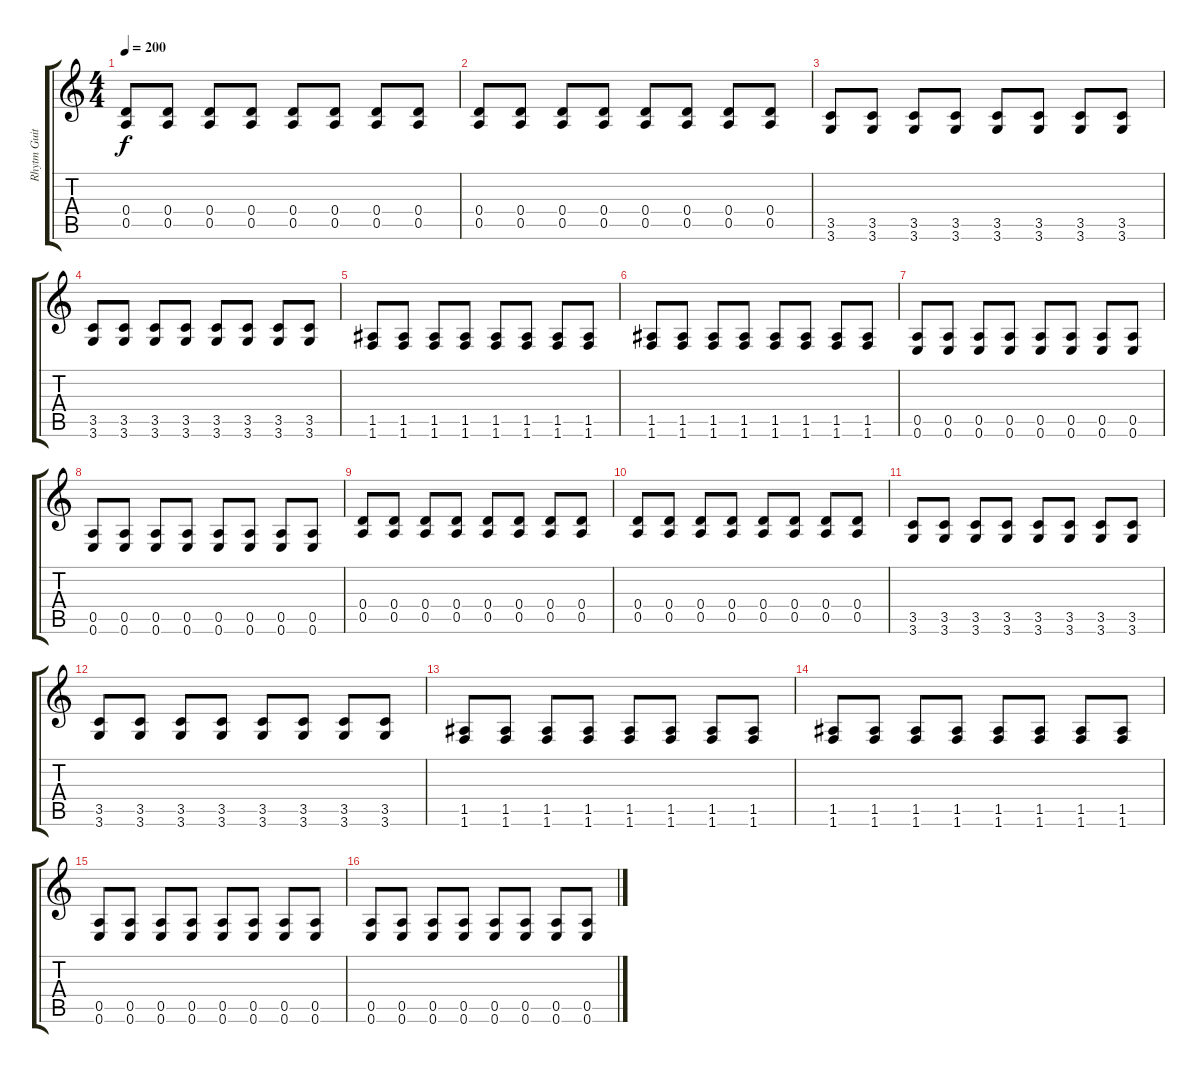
\track ("Rhytm Guitar 2" "Rhytm Guit") {instrument overdrivenguitar}
\staff {score tabs}
\tuning (E4 B3 G3 D3 A2 E2) {hide}
\ts (4 4)
\tempo 200
\clef g2
\ks c
(0.4 0.5).8{dy f volume 11} (0.4 0.5).8 (0.4 0.5).8 (0.4 0.5).8 (0.4 0.5).8 (0.4 0.5).8 (0.4 0.5).8 (0.4 0.5).8 |
(0.4 0.5).8 (0.4 0.5).8 (0.4 0.5).8 (0.4 0.5).8 (0.4 0.5).8 (0.4 0.5).8 (0.4 0.5).8 (0.4 0.5).8 |
(3.5 3.6).8 (3.5 3.6).8 (3.5 3.6).8 (3.5 3.6).8 (3.5 3.6).8 (3.5 3.6).8 (3.5 3.6).8 (3.5 3.6).8 |
(3.5 3.6).8 (3.5 3.6).8 (3.5 3.6).8 (3.5 3.6).8 (3.5 3.6).8 (3.5 3.6).8 (3.5 3.6).8 (3.5 3.6).8 |
(1.5 1.6).8 (1.5 1.6).8 (1.5 1.6).8 (1.5 1.6).8 (1.5 1.6).8 (1.5 1.6).8 (1.5 1.6).8 (1.5 1.6).8 |
(1.5 1.6).8 (1.5 1.6).8 (1.5 1.6).8 (1.5 1.6).8 (1.5 1.6).8 (1.5 1.6).8 (1.5 1.6).8 (1.5 1.6).8 |
(0.5 0.6).8 (0.5 0.6).8 (0.5 0.6).8 (0.5 0.6).8 (0.5 0.6).8 (0.5 0.6).8 (0.5 0.6).8 (0.5 0.6).8 |
(0.5 0.6).8 (0.5 0.6).8 (0.5 0.6).8 (0.5 0.6).8 (0.5 0.6).8 (0.5 0.6).8 (0.5 0.6).8 (0.5 0.6).8 |
(0.4 0.5).8{volume 11} (0.4 0.5).8 (0.4 0.5).8 (0.4 0.5).8 (0.4 0.5).8 (0.4 0.5).8 (0.4 0.5).8 (0.4 0.5).8 |
(0.4 0.5).8 (0.4 0.5).8 (0.4 0.5).8 (0.4 0.5).8 (0.4 0.5).8 (0.4 0.5).8 (0.4 0.5).8 (0.4 0.5).8 |
(3.5 3.6).8 (3.5 3.6).8 (3.5 3.6).8 (3.5 3.6).8 (3.5 3.6).8 (3.5 3.6).8 (3.5 3.6).8 (3.5 3.6).8 |
(3.5 3.6).8 (3.5 3.6).8 (3.5 3.6).8 (3.5 3.6).8 (3.5 3.6).8 (3.5 3.6).8 (3.5 3.6).8 (3.5 3.6).8 |
(1.5 1.6).8 (1.5 1.6).8 (1.5 1.6).8 (1.5 1.6).8 (1.5 1.6).8 (1.5 1.6).8 (1.5 1.6).8 (1.5 1.6).8 |
(1.5 1.6).8 (1.5 1.6).8 (1.5 1.6).8 (1.5 1.6).8 (1.5 1.6).8 (1.5 1.6).8 (1.5 1.6).8 (1.5 1.6).8 |
(0.5 0.6).8 (0.5 0.6).8 (0.5 0.6).8 (0.5 0.6).8 (0.5 0.6).8 (0.5 0.6).8 (0.5 0.6).8 (0.5 0.6).8 |
(0.5 0.6).8 (0.5 0.6).8 (0.5 0.6).8 (0.5 0.6).8 (0.5 0.6).8 (0.5 0.6).8 (0.5 0.6).8 (0.5 0.6).8
